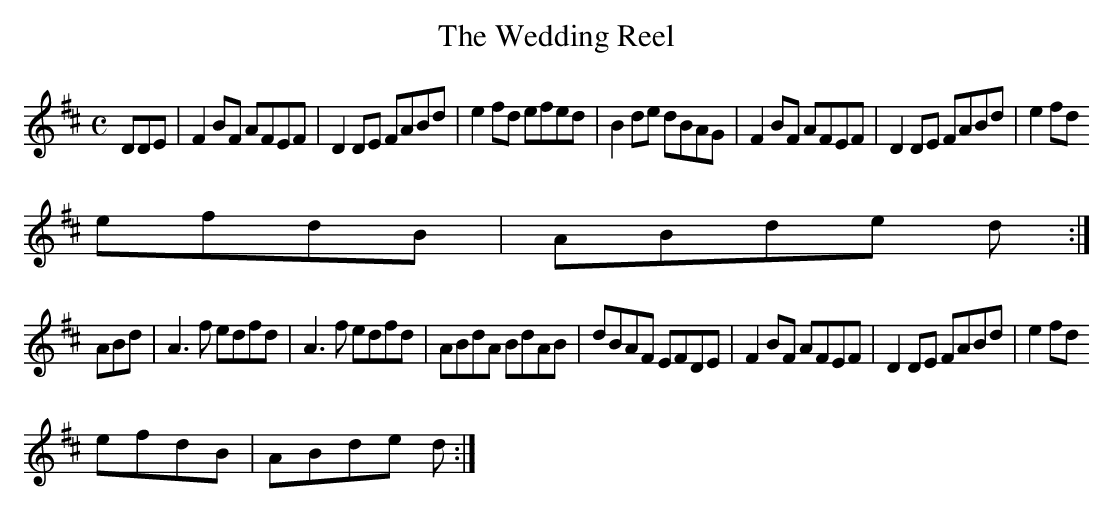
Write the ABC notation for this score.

X:1
T:The Wedding Reel
M:C
L:1/8
K:D
DDE| F2BF AFEF| D2DE FABd| e2fd efed| B2de dBAG| F2BF AFEF| D2DE FABd| e2fd
efdB| ABde d:|
ABd| A3f edfd| A3f edfd| ABdA BdAB| dBAF EFDE| F2BF AFEF| D2DE FABd| e2fd
efdB| ABde d:|
